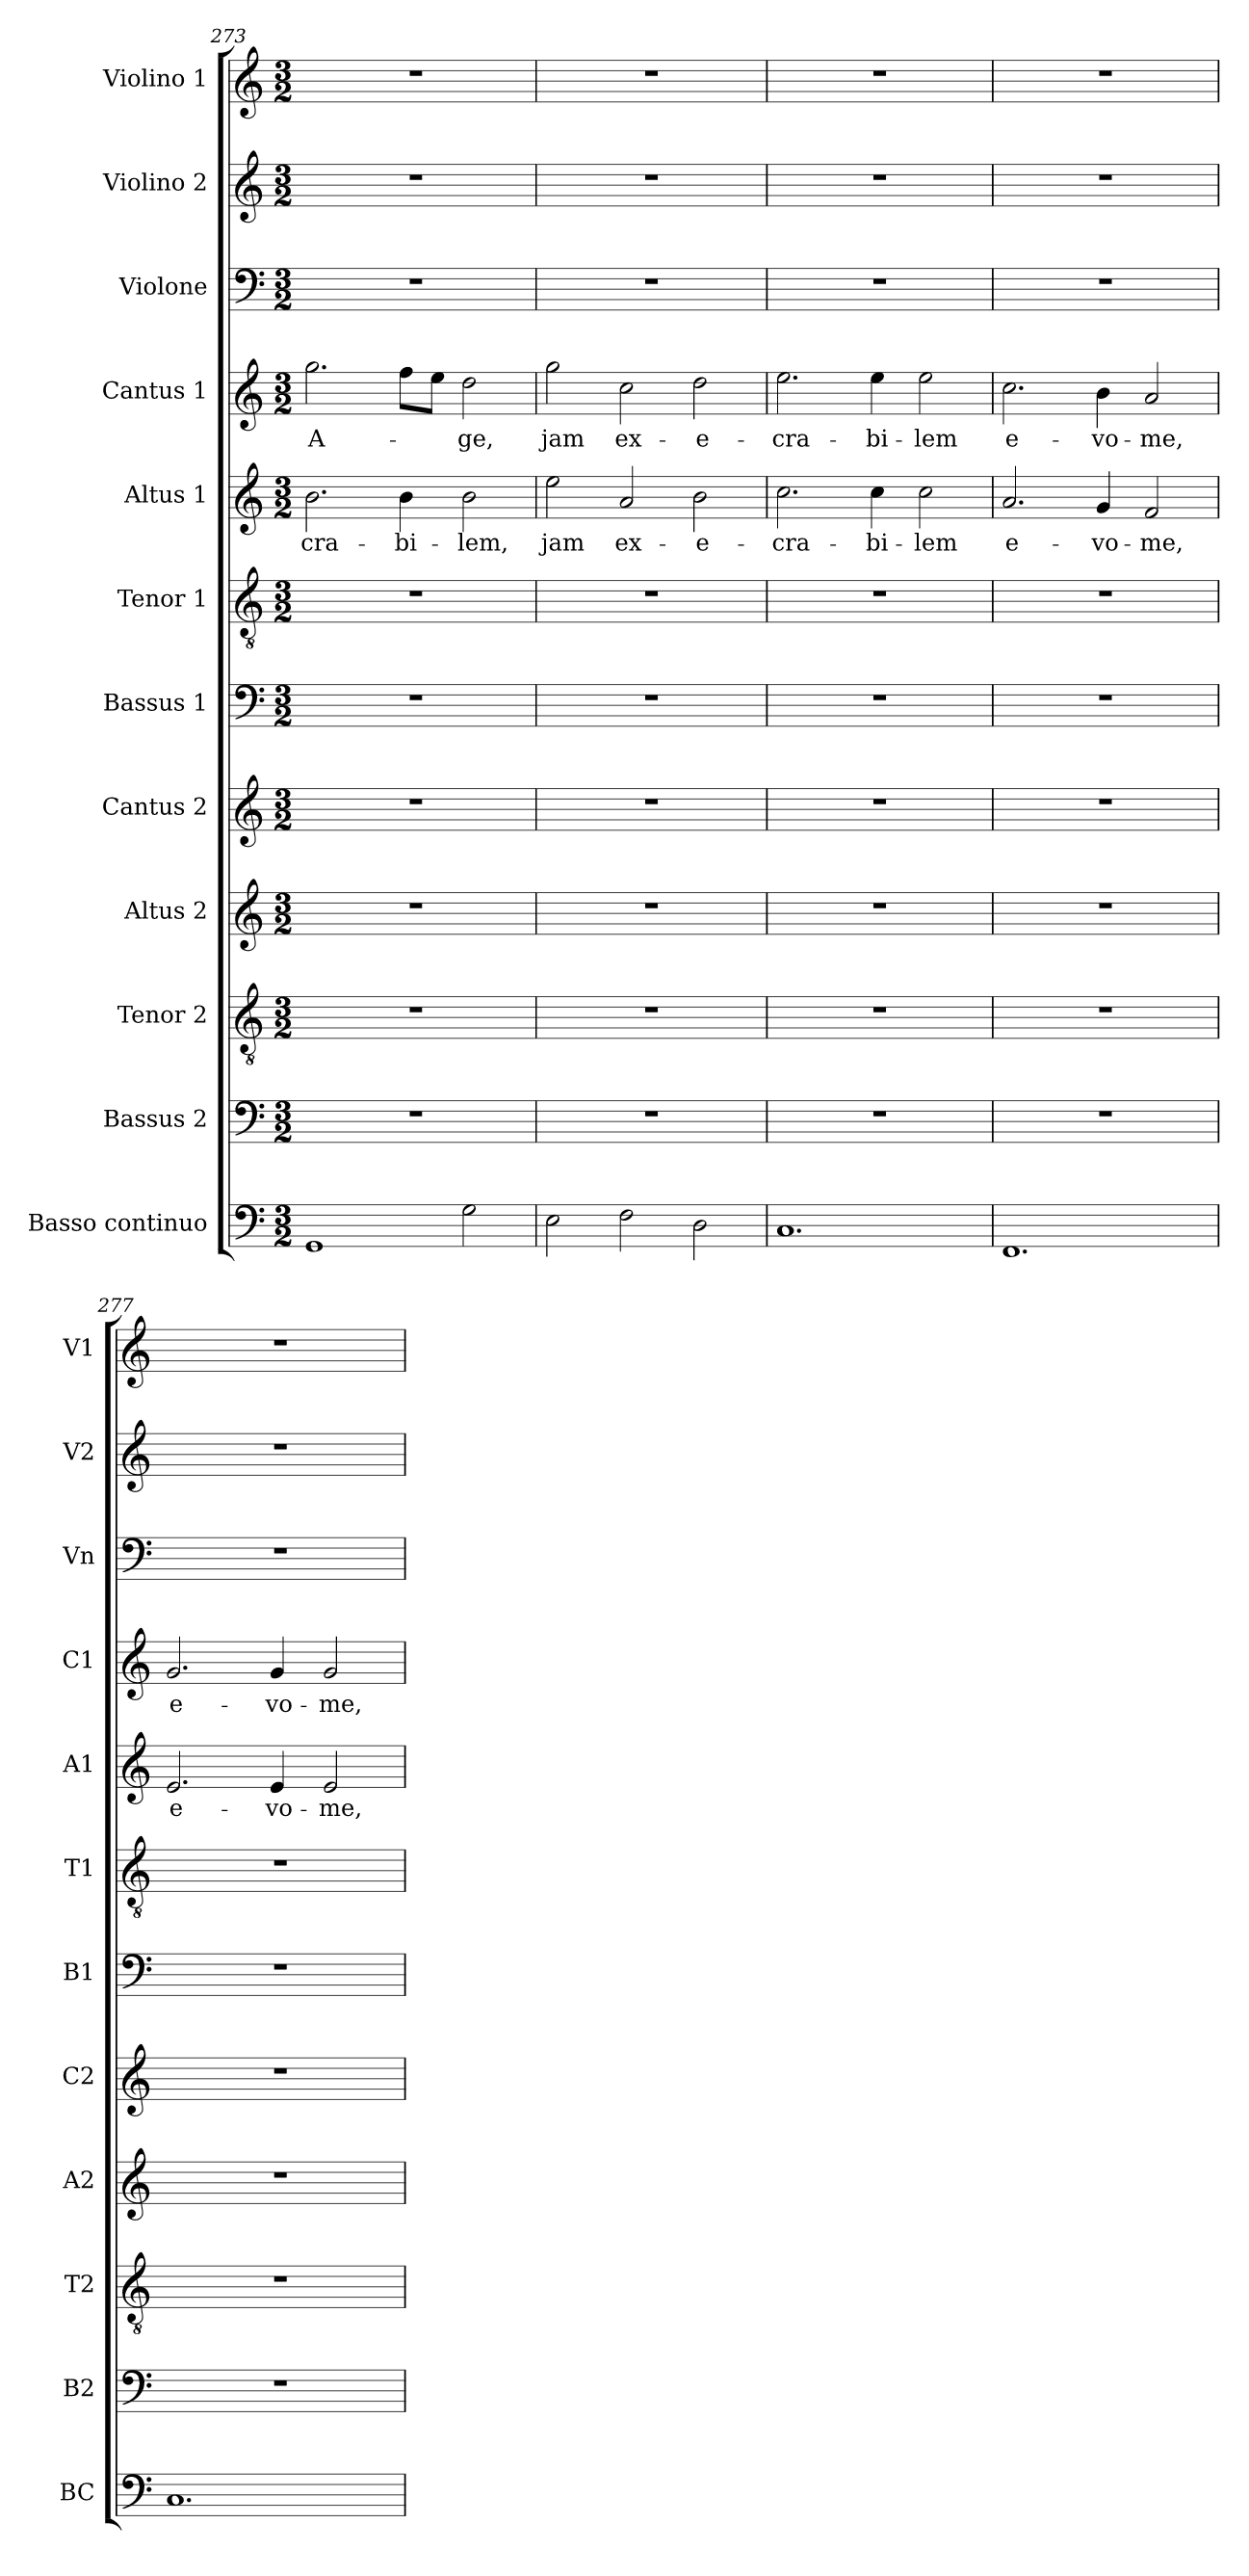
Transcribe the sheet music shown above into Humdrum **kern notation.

**kern	**kern	**kern	**kern	**kern	**kern	**kern	**kern	**text	**kern	**text	**kern	**kern	**kern
*part12	*part11	*part10	*part9	*part8	*part7	*part6	*part5	*part5	*part4	*part4	*part3	*part2	*part1
*staff12	*staff11	*staff10	*staff9	*staff8	*staff7	*staff6	*staff5	*staff5	*staff4	*staff4	*staff3	*staff2	*staff1
*I"Basso continuo	*I"Bassus 2	*I"Tenor 2	*I"Altus 2	*I"Cantus 2	*I"Bassus 1	*I"Tenor 1	*I"Altus 1	*	*I"Cantus 1	*	*I"Violone	*I"Violino 2	*I"Violino 1
*I'BC	*I'B2	*I'T2	*I'A2	*I'C2	*I'B1	*I'T1	*I'A1	*	*I'C1	*	*I'Vn	*I'V2	*I'V1
*clefF4	*clefF4	*clefGv2	*clefG2	*clefG2	*clefF4	*clefGv2	*clefG2	*	*clefG2	*	*clefF4	*clefG2	*clefG2
*ITrd7c12	*	*	*	*	*	*	*	*	*	*	*ITrd7c12	*	*
*k[]	*k[]	*k[]	*k[]	*k[]	*k[]	*k[]	*k[]	*	*k[]	*	*k[]	*k[]	*k[]
*C:	*C:	*C:	*C:	*C:	*C:	*C:	*C:	*	*C:	*	*C:	*C:	*C:
*M3/2	*M3/2	*M3/2	*M3/2	*M3/2	*M3/2	*M3/2	*M3/2	*	*M3/2	*	*M3/2	*M3/2	*M3/2
=273	=273	=273	=273	=273	=273	=273	=273	=273	=273	=273	=273	=273	=273
!	!	!	!	!	!	!	!	!LO:LY:b	!	!LO:LY:b	!	!	!
1GGG	1.r	1.r	1.r	1.r	1.r	1.r	2.b\	-cra-	2.gg\	A-	1.r	1.r	1.r
!	!	!	!	!	!	!	!	!LO:LY:b	!	!	!	!	!
.	.	.	.	.	.	.	4b\	-bi-	8ff\L	.	.	.	.
.	.	.	.	.	.	.	.	.	8ee\J	.	.	.	.
!	!	!	!	!	!	!	!	!LO:LY:b	!	!LO:LY:b	!	!	!
2GG\	.	.	.	.	.	.	2b\	-lem,	2dd\	-ge,	.	.	.
=274	=274	=274	=274	=274	=274	=274	=274	=274	=274	=274	=274	=274	=274
!	!	!	!	!	!	!	!	!LO:LY:b	!	!LO:LY:b	!	!	!
2EE\	1.r	1.r	1.r	1.r	1.r	1.r	2ee\	jam	2gg\	jam	1.r	1.r	1.r
!	!	!	!	!	!	!	!	!LO:LY:b	!	!LO:LY:b	!	!	!
2FF\	.	.	.	.	.	.	2a/	ex-	2cc\	ex-	.	.	.
!	!	!	!	!	!	!	!	!LO:LY:b	!	!LO:LY:b	!	!	!
2DD\	.	.	.	.	.	.	2b\	-e-	2dd\	-e-	.	.	.
=275	=275	=275	=275	=275	=275	=275	=275	=275	=275	=275	=275	=275	=275
!	!	!	!	!	!	!	!	!LO:LY:b	!	!LO:LY:b	!	!	!
1.CC	1.r	1.r	1.r	1.r	1.r	1.r	2.cc\	-cra-	2.ee\	-cra-	1.r	1.r	1.r
!	!	!	!	!	!	!	!	!LO:LY:b	!	!LO:LY:b	!	!	!
.	.	.	.	.	.	.	4cc\	-bi-	4ee\	-bi-	.	.	.
!	!	!	!	!	!	!	!	!LO:LY:b	!	!LO:LY:b	!	!	!
.	.	.	.	.	.	.	2cc\	-lem	2ee\	-lem	.	.	.
=276	=276	=276	=276	=276	=276	=276	=276	=276	=276	=276	=276	=276	=276
!	!	!	!	!	!	!	!	!LO:LY:b	!	!LO:LY:b	!	!	!
1.FFF	1.r	1.r	1.r	1.r	1.r	1.r	2.a/	e-	2.cc\	e-	1.r	1.r	1.r
!	!	!	!	!	!	!	!	!LO:LY:b	!	!LO:LY:b	!	!	!
.	.	.	.	.	.	.	4g/	-vo-	4b\	-vo-	.	.	.
!	!	!	!	!	!	!	!	!LO:LY:b	!	!LO:LY:b	!	!	!
.	.	.	.	.	.	.	2f/	-me,	2a/	-me,	.	.	.
!!LO:LB:g=z
=277	=277	=277	=277	=277	=277	=277	=277	=277	=277	=277	=277	=277	=277
!	!	!	!	!	!	!	!	!LO:LY:b	!	!LO:LY:b	!	!	!
1.CC	1.r	1.r	1.r	1.r	1.r	1.r	2.e/	e-	2.g/	e-	1.r	1.r	1.r
!	!	!	!	!	!	!	!	!LO:LY:b	!	!LO:LY:b	!	!	!
.	.	.	.	.	.	.	4e/	-vo-	4g/	-vo-	.	.	.
!	!	!	!	!	!	!	!	!LO:LY:b	!	!LO:LY:b	!	!	!
.	.	.	.	.	.	.	2e/	-me,	2g/	-me,	.	.	.
=	=	=	=	=	=	=	=	=	=	=	=	=	=
*-	*-	*-	*-	*-	*-	*-	*-	*-	*-	*-	*-	*-	*-
